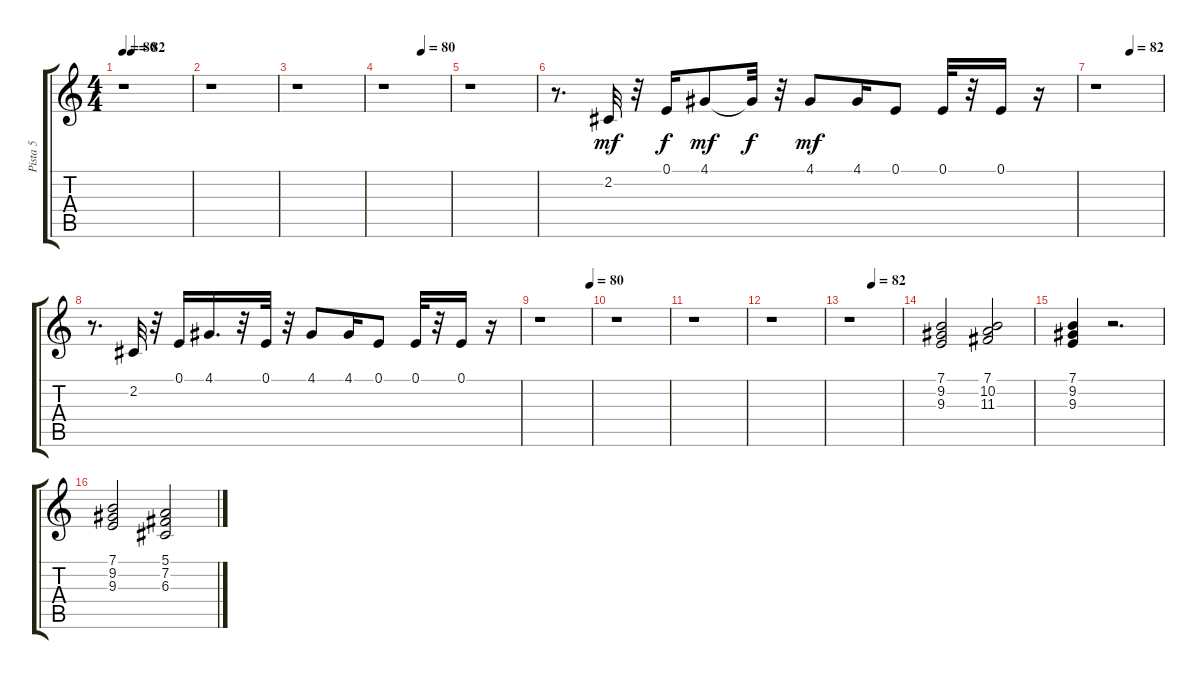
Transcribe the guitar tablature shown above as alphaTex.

\track ("Pista 5" "Pista 5") {instrument stringensemble1}
\staff {score tabs}
\tuning (E4 B3 G3 D3 A2 E2) {hide}
\ts (4 4)
\tempo 80
\tempo (82 0.125)
\clef g2
\ks c
r.1{dy mf} |
r.1 |
r.1 |
\tempo (80 0.578125)
r.1 |
r.1 |
r.8{d} 2.2.32 r.32 0.1.16{dy f} 4.1.8{dy mf} 4.1{t}.32{dy f} r.32 4.1.8{dy mf} 4.1.16 0.1.8 0.1.32 r.32 0.1.16 r.16 |
\tempo (82 0.515625)
r.1 |
r.8{d} 2.2.32 r.32 0.1.16 4.1.16{d} r.32 0.1.32 r.32 4.1.8 4.1.16 0.1.8 0.1.32 r.32 0.1.16 r.16 |
\tempo (80 0.9854166666666667)
r.1 |
r.1 |
r.1 |
r.1 |
\tempo (82 0.4375)
r.1 |
(7.1 9.2 9.3).2 (7.1 10.2 11.3).2 |
(7.1 9.2 9.3).4 r.2{d} |
(7.1 9.2 9.3).2 (5.1 7.2 6.3).2
